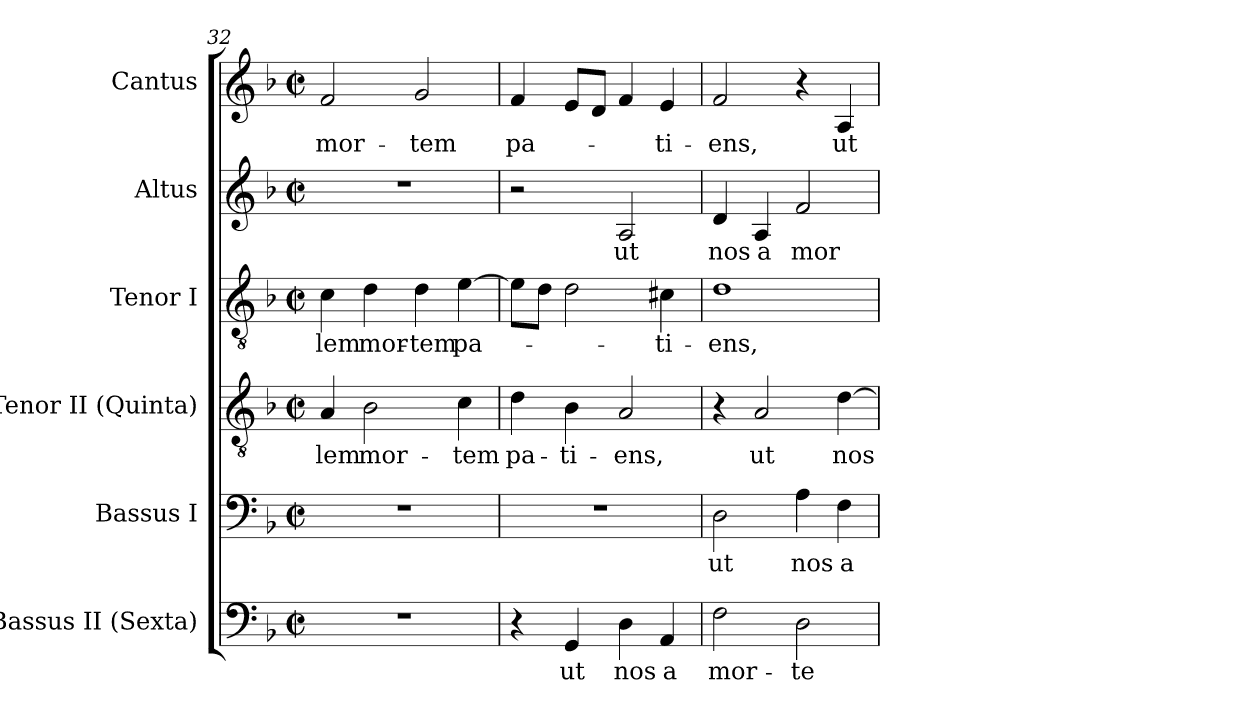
**kern	**text	**kern	**text	**kern	**text	**kern	**text	**kern	**text	**kern	**text
*part6	*part6	*part5	*part5	*part4	*part4	*part3	*part3	*part2	*part2	*part1	*part1
*staff6	*staff6	*staff5	*staff5	*staff4	*staff4	*staff3	*staff3	*staff2	*staff2	*staff1	*staff1
*I"Bassus II (Sexta)	*	*I"Bassus I	*	*I"Tenor II (Quinta)	*	*I"Tenor I	*	*I"Altus	*	*I"Cantus	*
*I'B.	*	*I'B.	*	*I'T.	*	*I'T.	*	*I'A.	*	*I'A.	*
*clefF4	*	*clefF4	*	*clefGv2	*	*clefGv2	*	*clefG2	*	*clefG2	*
*	*	*	*	*ITrd7c12	*	*ITrd7c12	*	*	*	*	*
*k[b-]	*	*k[b-]	*	*k[b-]	*	*k[b-]	*	*k[b-]	*	*k[b-]	*
*F:	*	*F:	*	*F:	*	*F:	*	*F:	*	*F:	*
*M2/2	*	*M2/2	*	*M2/2	*	*M2/2	*	*M2/2	*	*M2/2	*
*met(c|)	*	*met(c|)	*	*met(c|)	*	*met(c|)	*	*met(c|)	*	*met(c|)	*
=32	=32	=32	=32	=32	=32	=32	=32	=32	=32	=32	=32
!	!	!	!	!	!LO:LY:b:color=#000000	!	!	!	!	!	!
!	!	!	!	!	!	!	!LO:LY:b:color=#000000	!	!	!	!
!	!	!	!	!	!	!	!	!	!	!	!LO:LY:b:color=#000000
1r	.	1r	.	4AAi/	-lem	4Ci\	-lem	1r	.	2fi/	mor-
!	!	!	!	!	!LO:LY:b:color=#000000	!	!	!	!	!	!
!	!	!	!	!	!	!	!LO:LY:b:color=#000000	!	!	!	!
.	.	.	.	2BB-i\	mor-	4Di\	mor-	.	.	.	.
!	!	!	!	!	!	!	!LO:LY:b:color=#000000	!	!	!	!
!	!	!	!	!	!	!	!	!	!	!	!LO:LY:b:color=#000000
.	.	.	.	.	.	4Di\	-tem	.	.	2gi/	-tem
!	!	!	!	!	!LO:LY:b:color=#000000	!	!	!	!	!	!
!	!	!	!	!	!	!	!LO:LY:b:color=#000000	!	!	!	!
.	.	.	.	4Ci\	-tem	[>4Ei\	pa-	.	.	.	.
!!LO:LB:g=z
=33	=33	=33	=33	=33	=33	=33	=33	=33	=33	=33	=33
!	!	!	!	!	!LO:LY:b:color=#000000	!	!	!	!	!	!
!	!	!	!	!	!	!	!	!	!	!	!LO:LY:b:color=#000000
4r	.	1r	.	4Di\	pa-	8Ei\L]	.	2r	.	4fi/	pa-
.	.	.	.	.	.	8Di\J	.	.	.	.	.
!	!LO:LY:b:color=#000000	!	!	!	!	!	!	!	!	!	!
!	!	!	!	!	!LO:LY:b:color=#000000	!	!	!	!	!	!
4GGi/	ut	.	.	4BB-i\	-ti-	2Di\	.	.	.	8ei/L	.
.	.	.	.	.	.	.	.	.	.	8di/J	.
!	!LO:LY:b:color=#000000	!	!	!	!	!	!	!	!	!	!
!	!	!	!	!	!LO:LY:b:color=#000000	!	!	!	!	!	!
!	!	!	!	!	!	!	!	!	!LO:LY:b:color=#000000	!	!
4Di\	nos	.	.	2AAi/	-ens,	.	.	2Ai/	ut	4fi/	.
!	!LO:LY:b:color=#000000	!	!	!	!	!	!	!	!	!	!
!	!	!	!	!	!	!	!LO:LY:b:color=#000000	!	!	!	!
!	!	!	!	!	!	!	!	!	!	!	!LO:LY:b:color=#000000
4AAi/	a	.	.	.	.	4C#Xi\	-ti-	.	.	4ei/	-ti-
=34	=34	=34	=34	=34	=34	=34	=34	=34	=34	=34	=34
!	!LO:LY:b:color=#000000	!	!	!	!	!	!	!	!	!	!
!	!	!	!LO:LY:b:color=#000000	!	!	!	!	!	!	!	!
!	!	!	!	!	!	!	!LO:LY:b:color=#000000	!	!	!	!
!	!	!	!	!	!	!	!	!	!LO:LY:b:color=#000000	!	!
!	!	!	!	!	!	!	!	!	!	!	!LO:LY:b:color=#000000
2Fi\	mor-	2Di\	ut	4r	.	1Di	-ens,	4di/	nos	2fi/	-ens,
!	!	!	!	!	!LO:LY:b:color=#000000	!	!	!	!	!	!
!	!	!	!	!	!	!	!	!	!LO:LY:b:color=#000000	!	!
.	.	.	.	2AAi/	ut	.	.	4Ai/	a	.	.
!	!LO:LY:b:color=#000000	!	!	!	!	!	!	!	!	!	!
!	!	!	!LO:LY:b:color=#000000	!	!	!	!	!	!	!	!
!	!	!	!	!	!	!	!	!	!LO:LY:b:color=#000000	!	!
2Di\	-te	4Ai\	nos	.	.	.	.	2fi/	mor-	4r	.
!	!	!	!LO:LY:b:color=#000000	!	!	!	!	!	!	!	!
!	!	!	!	!	!LO:LY:b:color=#000000	!	!	!	!	!	!
!	!	!	!	!	!	!	!	!	!	!	!LO:LY:b:color=#000000
.	.	4Fi\	a	[>4Di\	nos	.	.	.	.	4Ai/	ut
=	=	=	=	=	=	=	=	=	=	=	=
*-	*-	*-	*-	*-	*-	*-	*-	*-	*-	*-	*-
